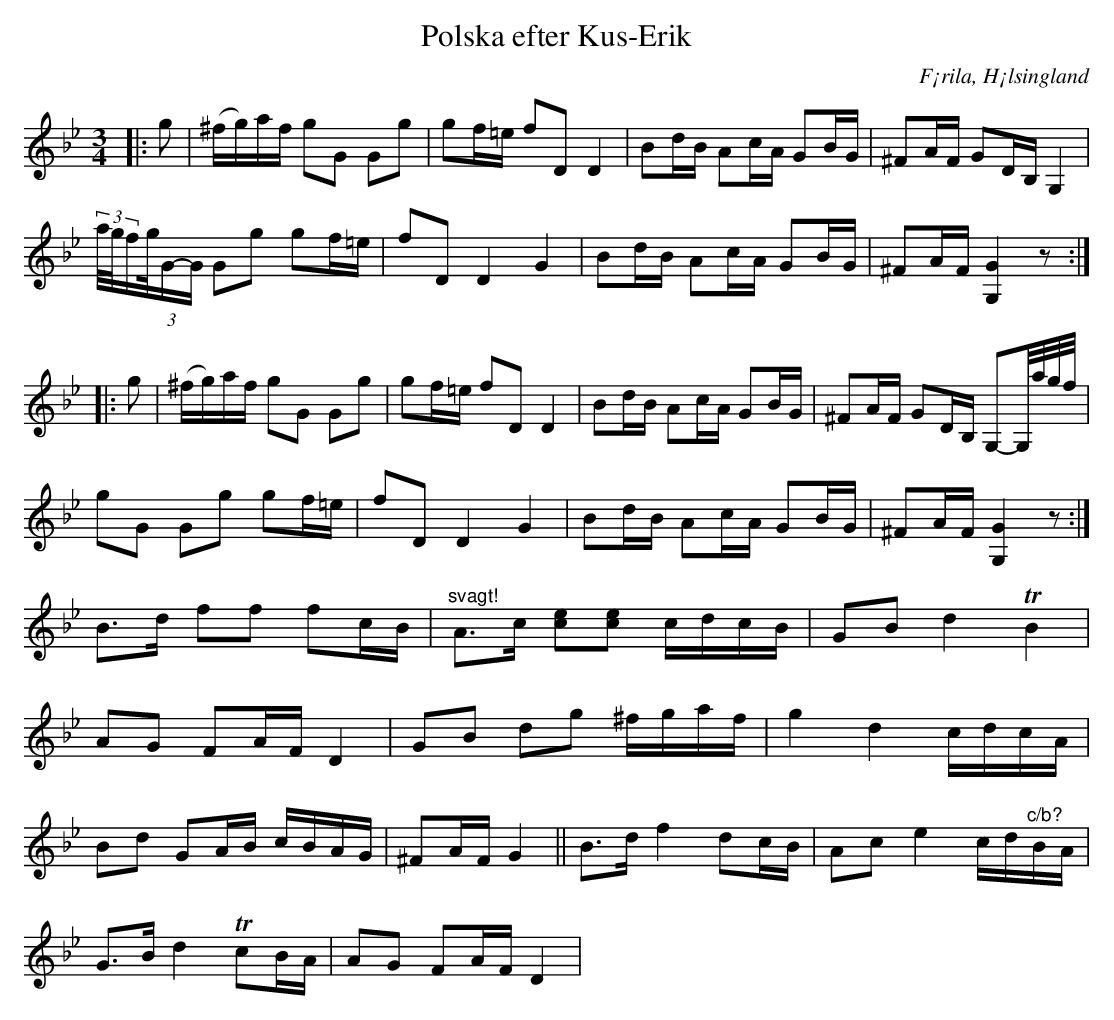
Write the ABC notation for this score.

X:1
T: Polska efter Kus-Erik
O: F¡rila, H¡lsingland
M: 3/4
L: 1/16
K: Gm
|:g2 | (^fg)af g2G2 G2g2 | g2f=e f2D2 D4 | B2dB A2cA G2BG | ^F2AF G2DB, G,4 |
(3a/g/f(3/g/G-G G2g2 g2f=e | f2D2 D4 G4 | B2dB A2cA G2BG | ^F2AF [G,G]4 z2 :|
|:g2 | (^fg)af g2G2 G2g2 | g2f=e f2D2 D4 | B2dB A2cA G2BG | ^F2AF G2DB, G,2-G,/a/g/f/ |
g2G2 G2g2 g2f=e | f2D2 D4 G4 | B2dB A2cA G2BG | ^F2AF [G,G]4 z2 :|
B2>d2 f2f2 f2cB | "^svagt!"A2>c2 [c2e2][e2c2] cdcB | G2B2 d4 TB4 |
A2G2 F2AF D4 | G2B2 d2g2 ^fgaf | g4 d4 cdcA |
B2d2 G2AB cBAG | ^F2AF G4 || B2>d2 f4 d2cB | A2c2 e4 cd"^c/b?"BA |
G2>B2 d4 Tc2BA | A2G2 F2AF D4 |
